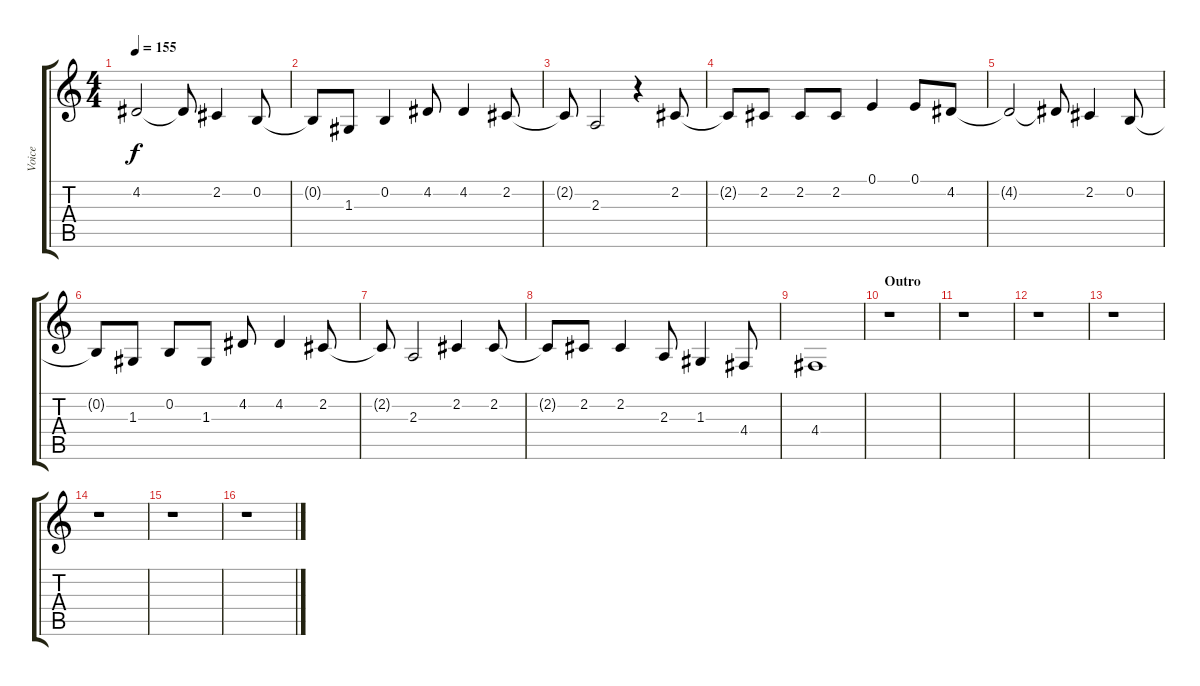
\track ("Voice" "Voice") {instrument lead2sawtooth}
\staff {score tabs}
\tuning (E4 B3 G3 D3 A2 E2) {hide}
\ts (4 4)
\tempo 155
\clef g2
\ks c
4.2{t}.2{dy f} 4.2{t}.8 2.2.4 0.2.8 |
0.2{t}.8 1.3.8 0.2.4 4.2.8 4.2.4 2.2.8 |
2.2{t}.8 2.3.2 r.4 2.2.8 |
2.2{t}.8 2.2.8 2.2.8 2.2.8 0.1.4 0.1.8 4.2.8 |
4.2{t}.2 4.2{t}.8 2.2.4 0.2.8 |
0.2{t}.8 1.3.8 0.2.8 1.3.8 4.2.8 4.2.4 2.2.8 |
2.2{t}.8 2.3.2 2.2.4 2.2.8 |
2.2{t}.8 2.2.8 2.2.4 2.3.8 1.3.4 4.4.8 |
4.4.1 |
\section ("" "Outro")
r.1 |
r.1 |
r.1 |
r.1 |
r.1 |
r.1 |
r.1
